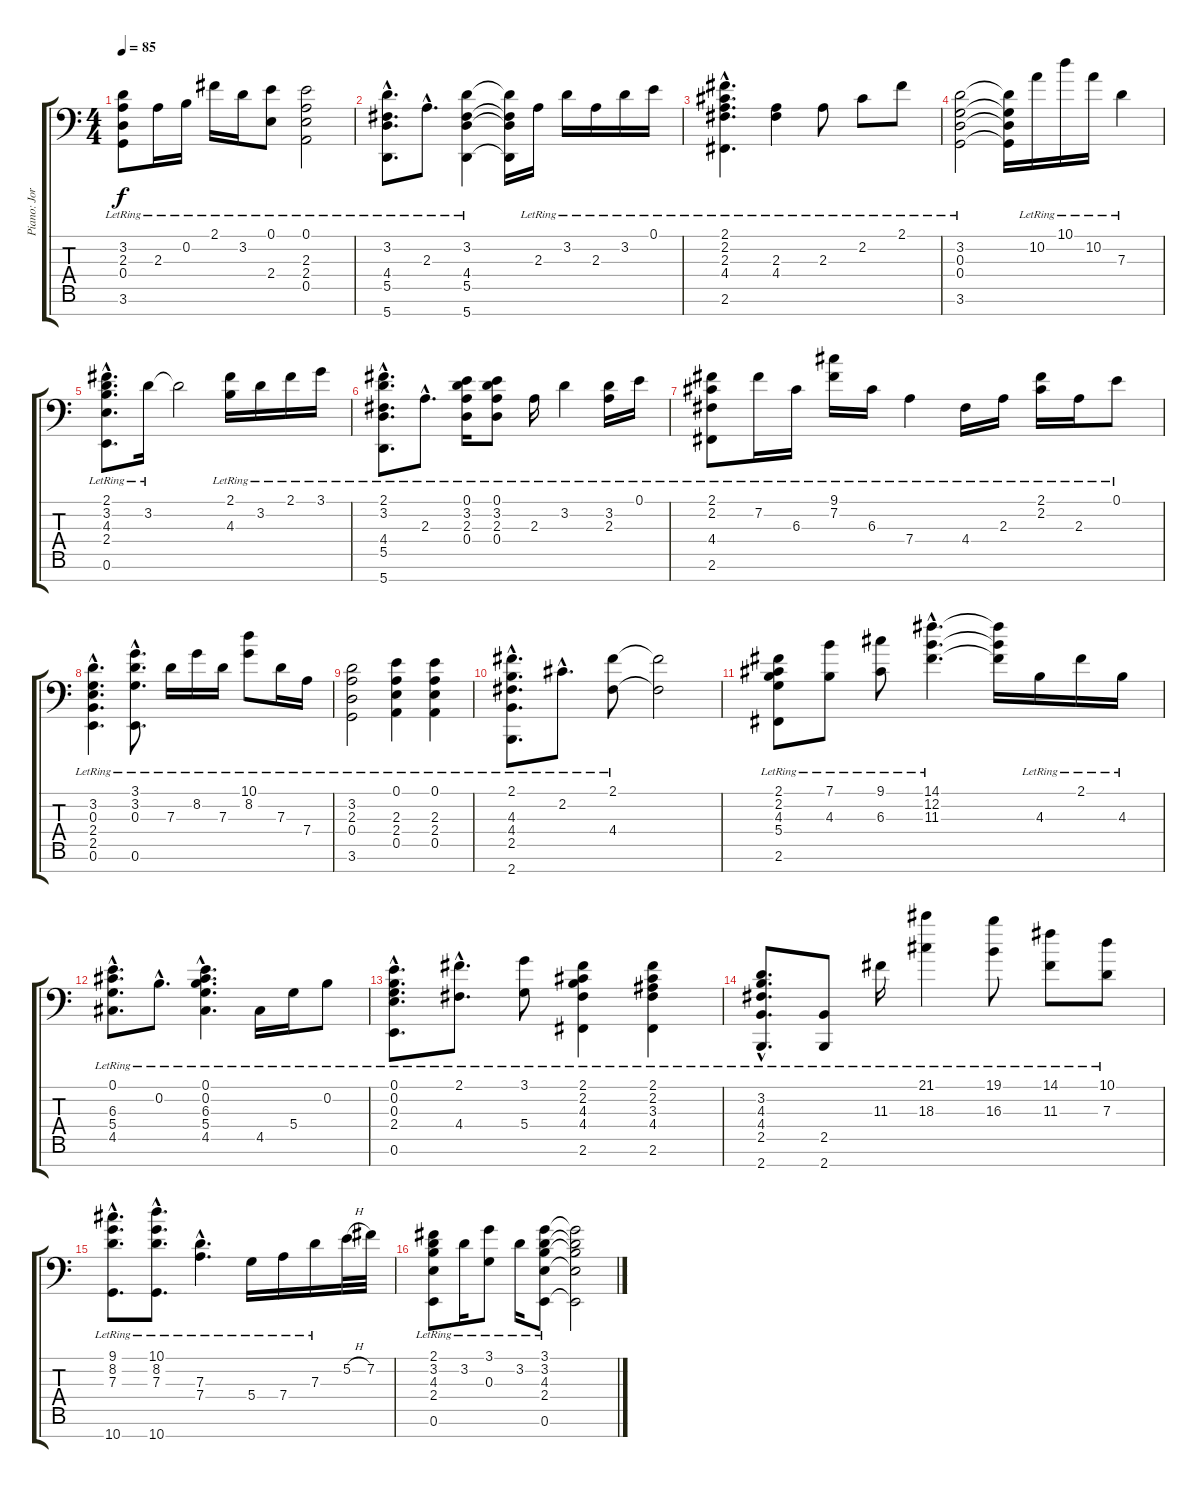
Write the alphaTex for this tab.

\track ("Piano: Jordan Rudess" "Piano: Jor") {instrument acousticgrandpiano}
\staff {score tabs}
\tuning (E4 B3 G3 D3 A2 E2 A1) {hide}
\ts (4 4)
\tempo 85
\clef f4
\ks c
(3.2{lr} 2.3{lr} 0.4{lr} 3.6{lr}).8{dy f} 2.3{lr}.16 0.2{lr}.16 2.1{lr}.16 3.2{lr}.16 (0.1{lr} 2.4{lr}).8 (0.1{lr} 2.3{lr} 2.4{lr} 0.5{lr}).2 |
(3.2{hac lr} 4.4{hac lr} 5.5{hac lr} 5.7{hac lr}).8{d} 2.3{hac lr}.8{d} (3.2{lr} 4.4{lr} 5.5{lr} 5.7{lr}).4 (3.2{t} 4.4{t} 5.5{t} 5.7{t}).16 2.3{lr}.16 3.2{lr}.16 2.3{lr}.16 3.2{lr}.16 0.1{lr}.16 |
(2.1{hac lr} 2.2{hac lr} 2.3{hac lr} 4.4{hac lr} 2.6{hac lr}).4{d} (2.3{lr} 4.4{lr}).4 2.3{lr}.8 2.2{lr}.8 2.1{lr}.8 |
(3.2{lr} 0.3{lr} 0.4{lr} 3.6{lr}).2 (3.2{t} 0.3{t} 0.4{t} 3.6{t}).16 10.2{lr}.16 10.1{lr}.16 10.2{lr}.16 7.3{lr}.4 |
(2.1{hac lr} 3.2{hac lr} 4.3{hac lr} 2.4{hac lr} 0.6{hac lr}).8{d} 3.2{lr}.16 3.2{t}.2 (2.1{lr} 4.3{lr}).16 3.2{lr}.16 2.1{lr}.16 3.1{lr}.16 |
(2.1{hac lr} 3.2{hac lr} 4.4{hac lr} 5.5{hac lr} 5.7{hac lr}).8{d} 2.3{hac lr}.8{d} (0.1{lr} 3.2{lr} 2.3{lr} 0.4{lr}).16 (0.1{lr} 3.2{lr} 2.3{lr} 0.4{lr}).8 2.3{lr}.16 3.2{lr}.4 (3.2{lr} 2.3{lr}).16 0.1{lr}.16 |
(2.1{lr} 2.2{lr} 4.4{lr} 2.6{lr}).8 7.2{lr}.16 6.3{lr}.16 (9.1{lr} 7.2{lr}).16 6.3{lr}.16 7.4{lr}.4 4.4{lr}.16 2.3{lr}.16 (2.1{lr} 2.2{lr}).16 2.3{lr}.16 0.1{lr}.8 |
(3.2{hac lr} 0.3{hac lr} 2.4{hac lr} 2.5{hac lr} 0.6{hac lr}).4{d} (3.1{hac lr} 3.2{hac lr} 0.3{hac lr} 0.6{hac lr}).8{d} 7.3{lr}.16 8.2{lr}.16 7.3{lr}.16 (10.1{lr} 8.2{lr}).8 7.3{lr}.16 7.4{lr}.16 |
(3.2{lr} 2.3{lr} 0.4{lr} 3.6{lr}).2 (0.1{lr} 2.3{lr} 2.4{lr} 0.5{lr}).4 (0.1{lr} 2.3{lr} 2.4{lr} 0.5{lr}).4 |
(2.1{hac lr} 4.3{hac lr} 4.4{hac lr} 2.5{hac lr} 2.7{hac lr}).8{d} 2.2{hac lr}.8{d} (2.1{lr} 4.4{lr}).8 (2.1{t} 4.4{t}).2 |
(2.1{lr} 2.2{lr} 4.3{lr} 5.4{lr} 2.6{lr}).8 (7.1{lr} 4.3{lr}).8 (9.1{lr} 6.3{lr}).8 (14.1{hac lr} 12.2{hac lr} 11.3{hac lr}).4{d} (14.1{t} 12.2{t} 11.3{t}).16 4.3{lr}.16 2.1{lr}.16 4.3{lr}.16 |
(0.1{hac lr} 6.3{hac lr} 5.4{hac lr} 4.5{hac lr}).8{d} 0.2{hac lr}.8{d} (0.1{hac lr} 0.2{hac lr} 6.3{hac lr} 5.4{hac lr} 4.5{hac lr}).4{d} 4.5{lr}.16 5.4{lr}.16 0.2{lr}.8 |
(0.1{hac lr} 0.2{hac lr} 0.3{hac lr} 2.4{hac lr} 0.6{hac lr}).8{d} (2.1{hac lr} 4.4{hac lr}).8{d} (3.1{lr} 5.4{lr}).8 (2.1{lr} 2.2{lr} 4.3{lr} 4.4{lr} 2.6{lr}).4 (2.1{lr} 2.2{lr} 3.3{lr} 4.4{lr} 2.6{lr}).4 |
(3.2{hac lr} 4.3{hac lr} 4.4{hac lr} 2.5{hac lr} 2.7{hac lr}).8{d} (2.5{lr} 2.7{lr}).8 11.3{lr}.16 (21.1{lr} 18.3{lr}).4 (19.1{lr} 16.3{lr}).8 (14.1{lr} 11.3{lr}).8 (10.1{lr} 7.3{lr}).8 |
(9.1{hac lr} 8.2{hac lr} 7.3{hac lr} 10.7{hac lr}).8{d} (10.1{hac lr} 8.2{hac lr} 7.3{hac lr} 10.7{hac lr}).8{d} (7.3{hac lr} 7.4{hac lr}).4{d} 5.4{lr}.16 7.4{lr}.16 7.3{lr}.16 5.2{h}.32 7.2.32 |
(2.1{lr} 3.2{lr} 4.3{lr} 2.4{lr} 0.6{lr}).8 3.2{lr}.16 (3.1{lr} 0.3{lr}).8 3.2{lr}.16 (3.1{lr} 3.2{lr} 4.3{lr} 2.4{lr} 0.6{lr}).8 (3.1{t} 3.2{t} 4.3{t} 2.4{t} 0.6{t}).2
